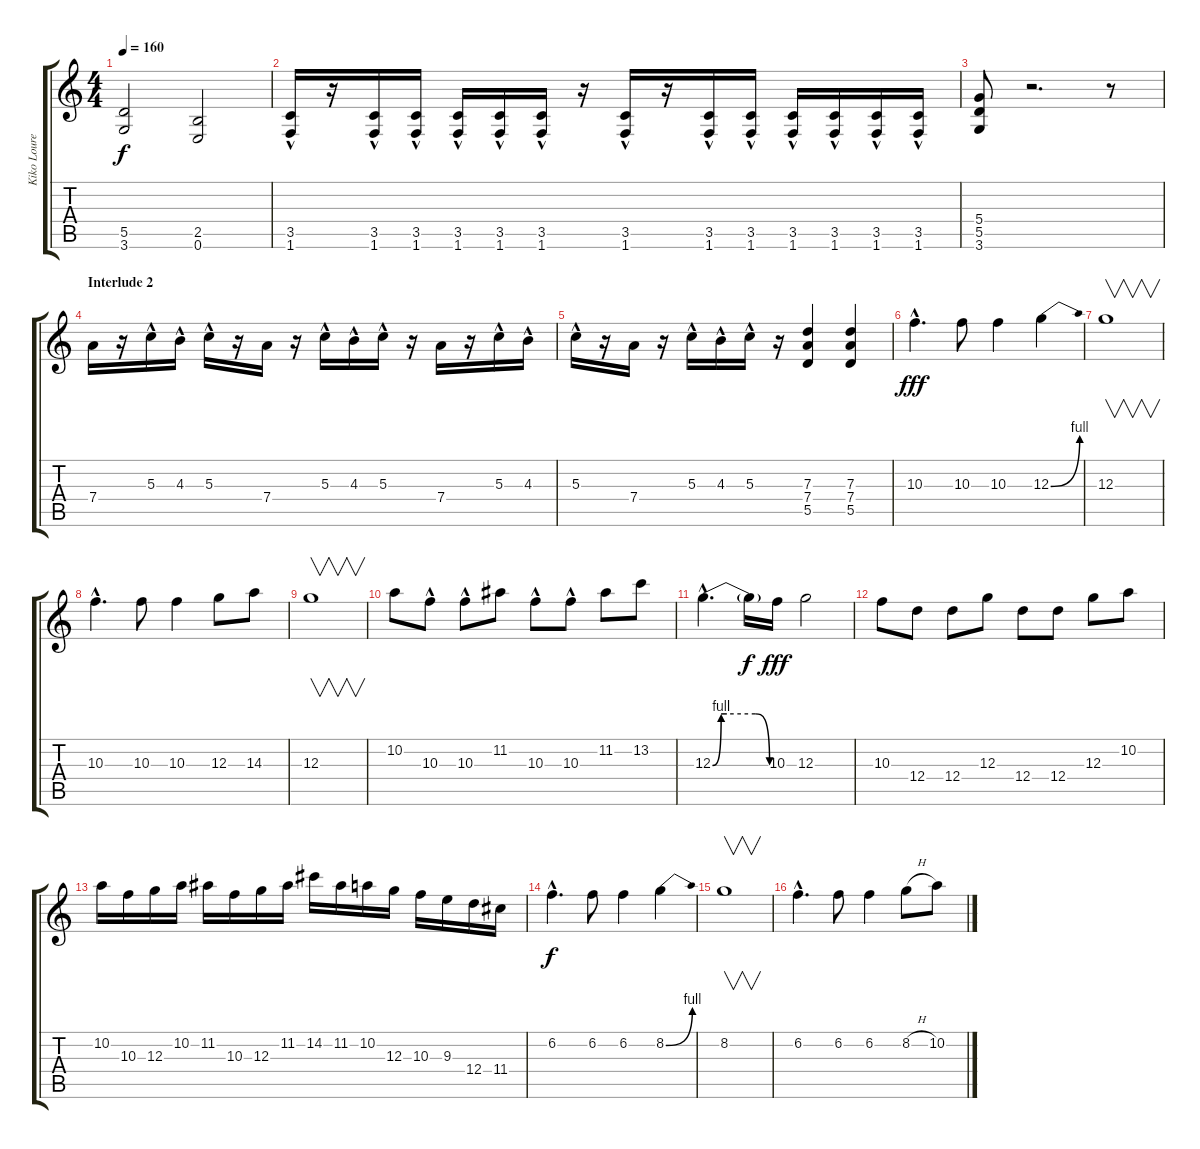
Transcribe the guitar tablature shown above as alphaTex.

\track ("Kiko Loureiro (Guitarra 1)" "Kiko Loure") {instrument overdrivenguitar}
\staff {score tabs}
\tuning (E4 B3 G3 D3 A2 E2) {hide}
\ts (4 4)
\tempo 160
\clef g2
\ks c
(5.5 3.6).2{dy f} (2.5 0.6).2 |
(3.5{hac} 1.6{hac}).16 r.16 (3.5{hac} 1.6{hac}).16 (3.5{hac} 1.6{hac}).16 (3.5{hac} 1.6{hac}).16 (3.5{hac} 1.6{hac}).16 (3.5{hac} 1.6{hac}).16 r.16 (3.5{hac} 1.6{hac}).16 r.16 (3.5{hac} 1.6{hac}).16 (3.5{hac} 1.6{hac}).16 (3.5{hac} 1.6{hac}).16 (3.5{hac} 1.6{hac}).16 (3.5{hac} 1.6{hac}).16 (3.5{hac} 1.6{hac}).16 |
(5.4 5.5 3.6).8 r.2{d} r.8 |
\section ("" "Interlude 2")
7.4.16 r.16 5.3{hac}.16 4.3{hac}.16 5.3{hac}.16 r.16 7.4.16 r.16 5.3{hac}.16 4.3{hac}.16 5.3{hac}.16 r.16 7.4.16 r.16 5.3{hac}.16 4.3{hac}.16 |
5.3{hac}.16 r.16 7.4.16 r.16 5.3{hac}.16 4.3{hac}.16 5.3{hac}.16 r.16 (7.3 7.4 5.5).4 (7.3 7.4 5.5).4 |
10.3{hac}.4{d dy fff volume 16} 10.3.8 10.3.4 12.3{be (bend 0 0 60 4)}.4 |
12.3.1{v} |
10.3{hac}.4{d} 10.3.8 10.3.4 12.3.8 14.3.8 |
12.3.1{v} |
10.2.8 10.3{hac}.8 10.3{hac}.8 11.2.8 10.3{hac}.8 10.3{hac}.8 11.2.8 13.2.8 |
12.3{be (custom 0 0 9 4 15 4 45 4 60 0) hac}.4{d} 12.3{t}.16{dy f} 10.3.16{dy fff} 12.3.2 |
10.3.8 12.4.8 12.4.8 12.3.8 12.4.8 12.4.8 12.3.8 10.2.8 |
10.2.16 10.3.16 12.3.16 10.2.16 11.2.16 10.3.16 12.3.16 11.2.16 14.2.16 11.2.16 10.2.16 12.3.16 10.3.16 9.3.16 12.4.16 11.4.16 |
6.2{hac}.4{d dy f volume 16} 6.2.8 6.2.4 8.2{be (bend 0 0 60 4)}.4 |
8.2.1{v} |
6.2{hac}.4{d} 6.2.8 6.2.4 8.2{h}.8 10.2.8
